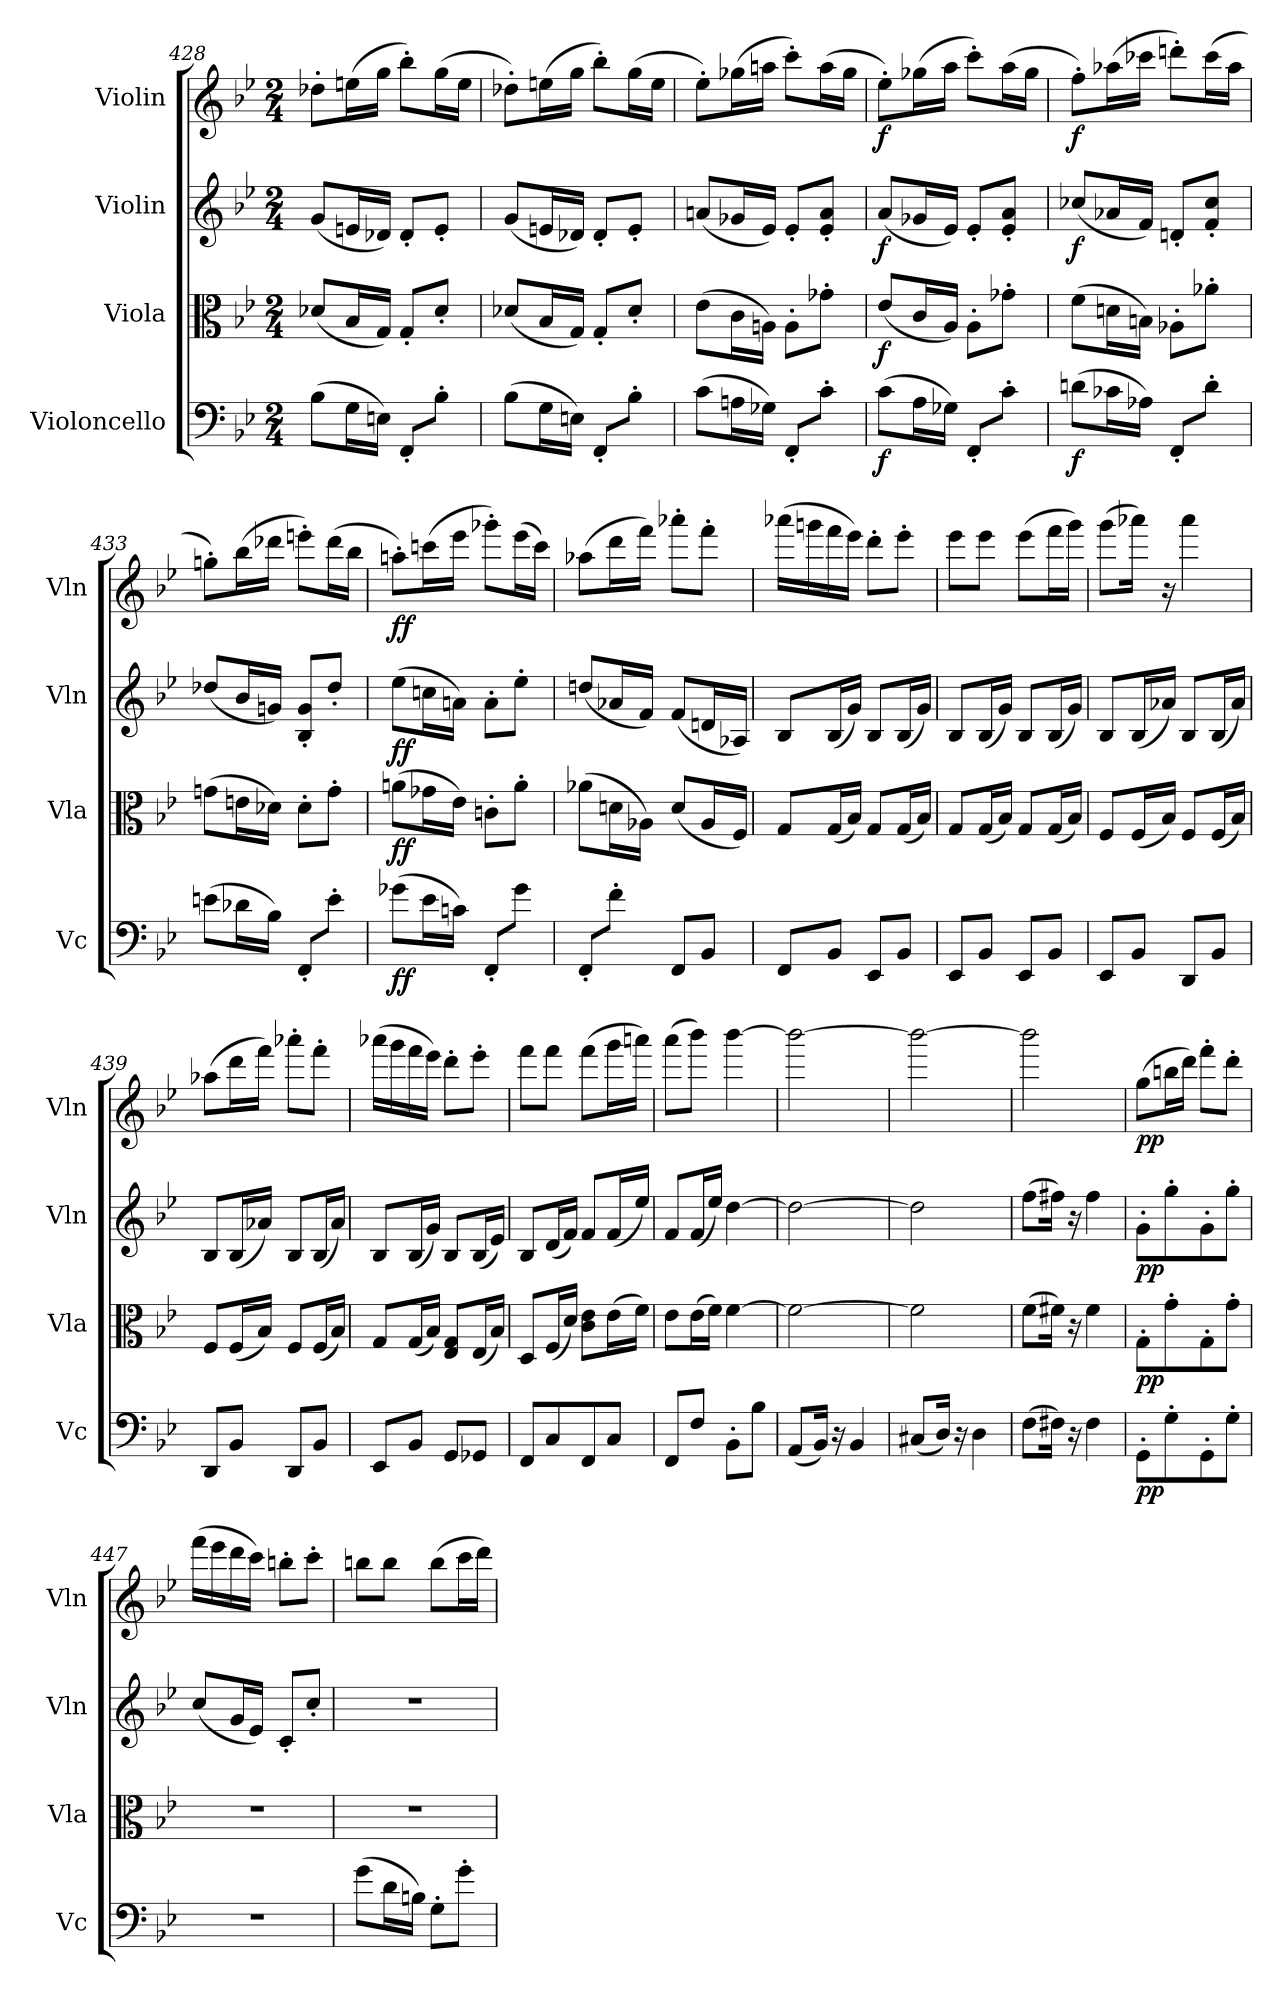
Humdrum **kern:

**kern	**dynam	**kern	**dynam	**kern	**dynam	**kern	**dynam
*part4	*part4	*part3	*part3	*part2	*part2	*part1	*part1
*staff4	*staff4	*staff3	*staff3	*staff2	*staff2	*staff1	*staff1
*I"Violoncello	*	*I"Viola	*	*I"Violin	*	*I"Violin	*
*I'Vc	*	*I'Vla	*	*I'Vln	*	*I'Vln	*
*clefF4	*	*clefC3	*	*clefG2	*	*clefG2	*
*k[b-e-]	*	*k[b-e-]	*	*k[b-e-]	*	*k[b-e-]	*
*M2/4	*	*M2/4	*	*M2/4	*	*M2/4	*
=428	=428	=428	=428	=428	=428	=428	=428
(8B-\L	.	(8d-X/L	.	(8g/L	.	8dd-X'\L	.
16G\L	.	16B-/L	.	16en/L	.	(16een\L	.
16En\JJ)	.	16G/JJ)	.	16d-X/JJ)	.	16gg\JJ	.
8FF'/L	.	8G'/L	.	8d-'/L	.	8bb-'\L)	.
8B-'\J	.	8d-'/J	.	8e'/J	.	(16gg\L	.
.	.	.	.	.	.	16ee\JJ	.
=429	=429	=429	=429	=429	=429	=429	=429
(8B-\L	.	(8d-X/L	.	(8g/L	.	8dd-X'\L)	.
16G\L	.	16B-/L	.	16en/L	.	(16een\L	.
16En\JJ)	.	16G/JJ)	.	16d-X/JJ)	.	16gg\JJ	.
8FF'/L	.	8G'/L	.	8d-'/L	.	8bb-'\L)	.
8B-'\J	.	8d-'/J	.	8e'/J	.	(16gg\L	.
.	.	.	.	.	.	16ee\JJ	.
=430	=430	=430	=430	=430	=430	=430	=430
(8c\L	.	(8e-\L	.	(8an/L	.	8ee-'\L)	.
16An\L	.	16c\L	.	16g-X/L	.	(16gg-X\L	.
16G-X\JJ)	.	16An\JJ)	.	16e-/JJ)	.	16aan\JJ	.
8FF'/L	.	8A'\L	.	8e-'/L	.	8ccc'\L)	.
8c'\J	.	8g-X'\J	.	8e-'/ 8a'/J	.	(16aa\L	.
.	.	.	.	.	.	16gg-\JJ	.
=431	=431	=431	=431	=431	=431	=431	=431
(8c\L	f	(8e-/L	f	(8a/L	f	8ee-'\L)	f
16A\L	.	16c/L	.	16g-X/L	.	(16gg-X\L	.
16G-X\JJ)	.	16A/JJ)	.	16e-/JJ)	.	16aa\JJ	.
8FF'/L	.	8A'\L	.	8e-'/L	.	8ccc'\L)	.
8c'\J	.	8g-X'\J	.	8e-'/ 8a'/J	.	(16aa\L	.
.	.	.	.	.	.	16gg-\JJ	.
=432	=432	=432	=432	=432	=432	=432	=432
(8dn\L	f	(8f\L	.	(8cc-X/L	f	8ff'\L)	f
16c-X\L	.	16dn\L	.	16a-X/L	.	(16aa-X\L	.
16A-X\JJ)	.	16Bn\JJ)	.	16f/JJ)	.	16ccc-X\JJ	.
8FF'/L	.	8A-X'\L	.	8dn'/L	.	8dddn'\L)	.
8d'\J	.	8a-X'\J	.	8f'/ 8cc-'/J	.	(16ccc-\L	.
.	.	.	.	.	.	16aa-\JJ	.
=433	=433	=433	=433	=433	=433	=433	=433
(8en\L	.	(8gn\L	.	(8dd-X/L	.	8ggn'\L)	.
16d-X\L	.	16en\L	.	16b-/L	.	(16bb-\L	.
16B-\JJ)	.	16d-X\JJ)	.	16gn/JJ)	.	16ddd-X\JJ	.
8FF'/L	.	8d-'\L	.	8B-'/ 8g'/L	.	8eeen'\L)	.
8e'\J	.	8g'\J	.	8dd-'/J	.	(16ddd-\L	.
.	.	.	.	.	.	16bb-\JJ	.
=434	=434	=434	=434	=434	=434	=434	=434
(8g-X\L	ff	(8an\L	ff	(8ee-\L	ff	8aan'\L)	ff
16e-\L	.	16g-X\L	.	16ccn\L	.	(16cccn\L	.
16cn\JJ)	.	16e-\JJ)	.	16an\JJ)	.	16eee-\JJ	.
8FF'/L	.	8cn'\L	.	8a'\L	.	8ggg-X'\L)	.
8g-\J	.	8a'\J	.	8ee-'\J	.	(16eee-\L	.
.	.	.	.	.	.	16ccc\JJ)	.
=435	=435	=435	=435	=435	=435	=435	=435
8FF'/L	.	(8a-X\L	.	(8ddn/L	.	(8aa-X\L	.
8f'\J	.	16dn\L	.	16a-X/L	.	16ddd\L	.
.	.	16A-X\JJ)	.	16f/JJ)	.	16fff\JJ)	.
8FF/L	.	(8d/L	.	(8f/L	.	8aaa-X'\L	.
8BB-/J	.	16A-/L	.	16dn/L	.	8fff'\J	.
.	.	16F/JJ)	.	16A-X/JJ)	.	.	.
=436	=436	=436	=436	=436	=436	=436	=436
8FF/L	.	8G/L	.	8B-/L	.	(16aaa-X\LL	.
.	.	.	.	.	.	16gggn\	.
8BB-/J	.	(16G/L	.	(16B-/L	.	16fff\	.
.	.	16B-/JJ)	.	16g/JJ)	.	16eee-\JJ)	.
8EE-/L	.	8G/L	.	8B-/L	.	8ddd'\L	.
8BB-/J	.	(16G/L	.	(16B-/L	.	8eee-'\J	.
.	.	16B-/JJ)	.	16g/JJ)	.	.	.
=437	=437	=437	=437	=437	=437	=437	=437
8EE-/L	.	8G/L	.	8B-/L	.	8eee-\L	.
8BB-/J	.	(16G/L	.	(16B-/L	.	8eee-\J	.
.	.	16B-/JJ)	.	16g/JJ)	.	.	.
8EE-/L	.	8G/L	.	8B-/L	.	(8eee-\L	.
8BB-/J	.	(16G/L	.	(16B-/L	.	16fff\L	.
.	.	16B-/JJ)	.	16g/JJ)	.	16ggg\JJ)	.
=438	=438	=438	=438	=438	=438	=438	=438
8EE-/L	.	8F/L	.	8B-/L	.	(8ggg\L	.
8BB-/J	.	(16F/L	.	(16B-/L	.	16aaa-X\Jk)	.
.	.	16B-/JJ)	.	16a-X/JJ)	.	16r	.
8DD/L	.	8F/L	.	8B-/L	.	4aaa-\	.
8BB-/J	.	(16F/L	.	(16B-/L	.	.	.
.	.	16B-/JJ)	.	16a-/JJ)	.	.	.
=439	=439	=439	=439	=439	=439	=439	=439
8DD/L	.	8F/L	.	8B-/L	.	(8aa-X\L	.
8BB-/J	.	(16F/L	.	(16B-/L	.	16ddd\L	.
.	.	16B-/JJ)	.	16a-X/JJ)	.	16fff\JJ)	.
8DD/L	.	8F/L	.	8B-/L	.	8aaa-X'\L	.
8BB-/J	.	(16F/L	.	(16B-/L	.	8fff'\J	.
.	.	16B-/JJ)	.	16a-/JJ)	.	.	.
=440	=440	=440	=440	=440	=440	=440	=440
8EE-/L	.	8G/L	.	8B-/L	.	(16aaa-X\LL	.
.	.	.	.	.	.	16ggg\	.
8BB-/J	.	(16G/L	.	(16B-/L	.	16fff\	.
.	.	16B-/JJ)	.	16g/JJ)	.	16eee-\JJ)	.
8GG/L	.	8E-/ 8G/L	.	8B-/L	.	8ddd'\L	.
8GG-X/J	.	(16E-/L	.	(16B-/L	.	8eee-'\J	.
.	.	16B-/JJ)	.	16e-/JJ)	.	.	.
=441	=441	=441	=441	=441	=441	=441	=441
8FF/L	.	8D/L	.	8B-/L	.	8fff\L	.
8C/	.	(16F/L	.	(16d/L	.	8fff\J	.
.	.	16d/JJ)	.	16f/JJ)	.	.	.
8FF/	.	8c\ 8e-\L	.	8f/L	.	(8fff\L	.
8C/J	.	(16e-\L	.	(16f/L	.	16ggg\L	.
.	.	16f\JJ)	.	16ee-/JJ)	.	16aaan\JJ)	.
=442	=442	=442	=442	=442	=442	=442	=442
8FF/L	.	8e-\L	.	8f/L	.	(8aaa\L	.
8F/J	.	(16e-\L	.	(16f/L	.	8bbb-\J)	.
.	.	16f\JJ)	.	16ee-/JJ)	.	.	.
8BB-'\L	.	[4f\	.	[4dd\	.	[4bbb-\	.
8B-\J	.	.	.	.	.	.	.
=443	=443	=443	=443	=443	=443	=443	=443
(8AA/L	.	2f\_	.	2dd\_	.	2bbb-\_	.
16BB-/Jk)	.	.	.	.	.	.	.
16r	.	.	.	.	.	.	.
4BB-/	.	.	.	.	.	.	.
=444	=444	=444	=444	=444	=444	=444	=444
(8C#X/L	.	2f\]	.	2dd\]	.	2bbb-\_	.
16D/Jk)	.	.	.	.	.	.	.
16r	.	.	.	.	.	.	.
4D\	.	.	.	.	.	.	.
=445	=445	=445	=445	=445	=445	=445	=445
(8F\L	.	(8f\L	.	(8ff\L	.	2bbb-\]	.
16F#X\Jk)	.	16f#X\Jk)	.	16ff#X\Jk)	.	.	.
16r	.	16r	.	16r	.	.	.
4F#\	.	4f#\	.	4ff#\	.	.	.
=446	=446	=446	=446	=446	=446	=446	=446
8GG'\L	pp	8G'\L	pp	8g'\L	pp	(8gg\L	pp
8G'\	.	8g'\	.	8gg'\	.	16bbn\L	.
.	.	.	.	.	.	16ddd\JJ)	.
8GG'\	.	8G'\	.	8g'\	.	8fff'\L	.
8G'\J	.	8g'\J	.	8gg'\J	.	8ddd'\J	.
=447	=447	=447	=447	=447	=447	=447	=447
2r	.	2r	.	(8cc/L	.	(16fff\LL	.
.	.	.	.	.	.	16eee-\	.
.	.	.	.	16g/L	.	16ddd\	.
.	.	.	.	16e-/JJ)	.	16ccc\JJ)	.
.	.	.	.	8c'/L	.	8bbn'\L	.
.	.	.	.	8cc'/J	.	8ccc'\J	.
=448	=448	=448	=448	=448	=448	=448	=448
(8g\L	.	2r	.	2r	.	8bbn\L	.
16d\L	.	.	.	.	.	8bb\J	.
16Bn\JJ)	.	.	.	.	.	.	.
8G'\L	.	.	.	.	.	(8bb\L	.
8g'\J	.	.	.	.	.	16ccc\L	.
.	.	.	.	.	.	16ddd\JJ)	.
=	=	=	=	=	=	=	=
*-	*-	*-	*-	*-	*-	*-	*-
